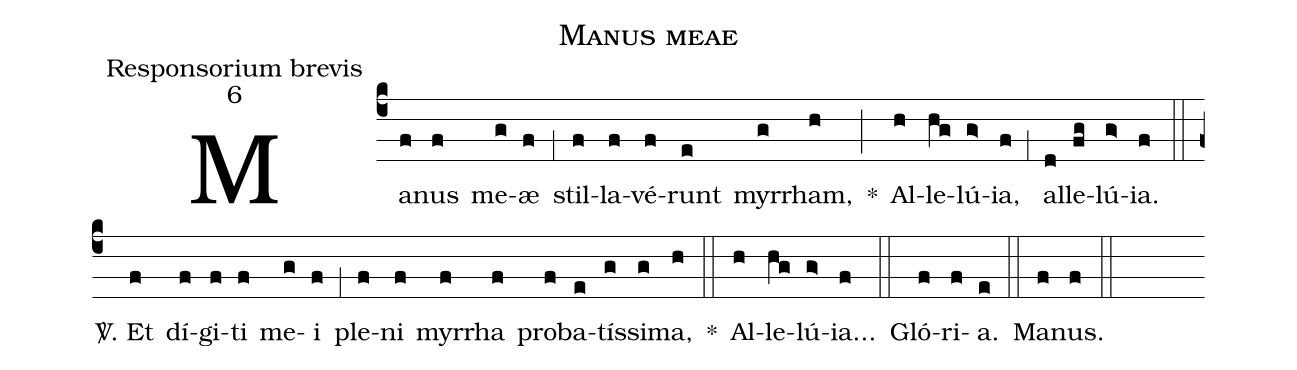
name:Manus meae;
office-part:Responsorium brevis;
mode:6;
%%
(c4) Ma(f)nus(f) me(g)æ(f) (,1) stil(f)la(f)vé(f)runt(e) myr(g)rham,(h) *(;) Al(h)le(hg)lú(g>)ia,(f) (,1) al(d)le(fg)lú(g>)ia.(f) (::)

<sp>V/</sp>. Et(f) dí(f)gi(f)ti(f) me(g)i(f) (,1) ple(f)ni(f) myr(f)rha(f) pro(f)ba(e)tís(g)si(g)ma,(h) *(::) Al(h)le(hg)lú(g>)ia...(f) (::)

Gló(f)ri(f)a.(e) (::)
Ma(f)nus.(f) (::)
